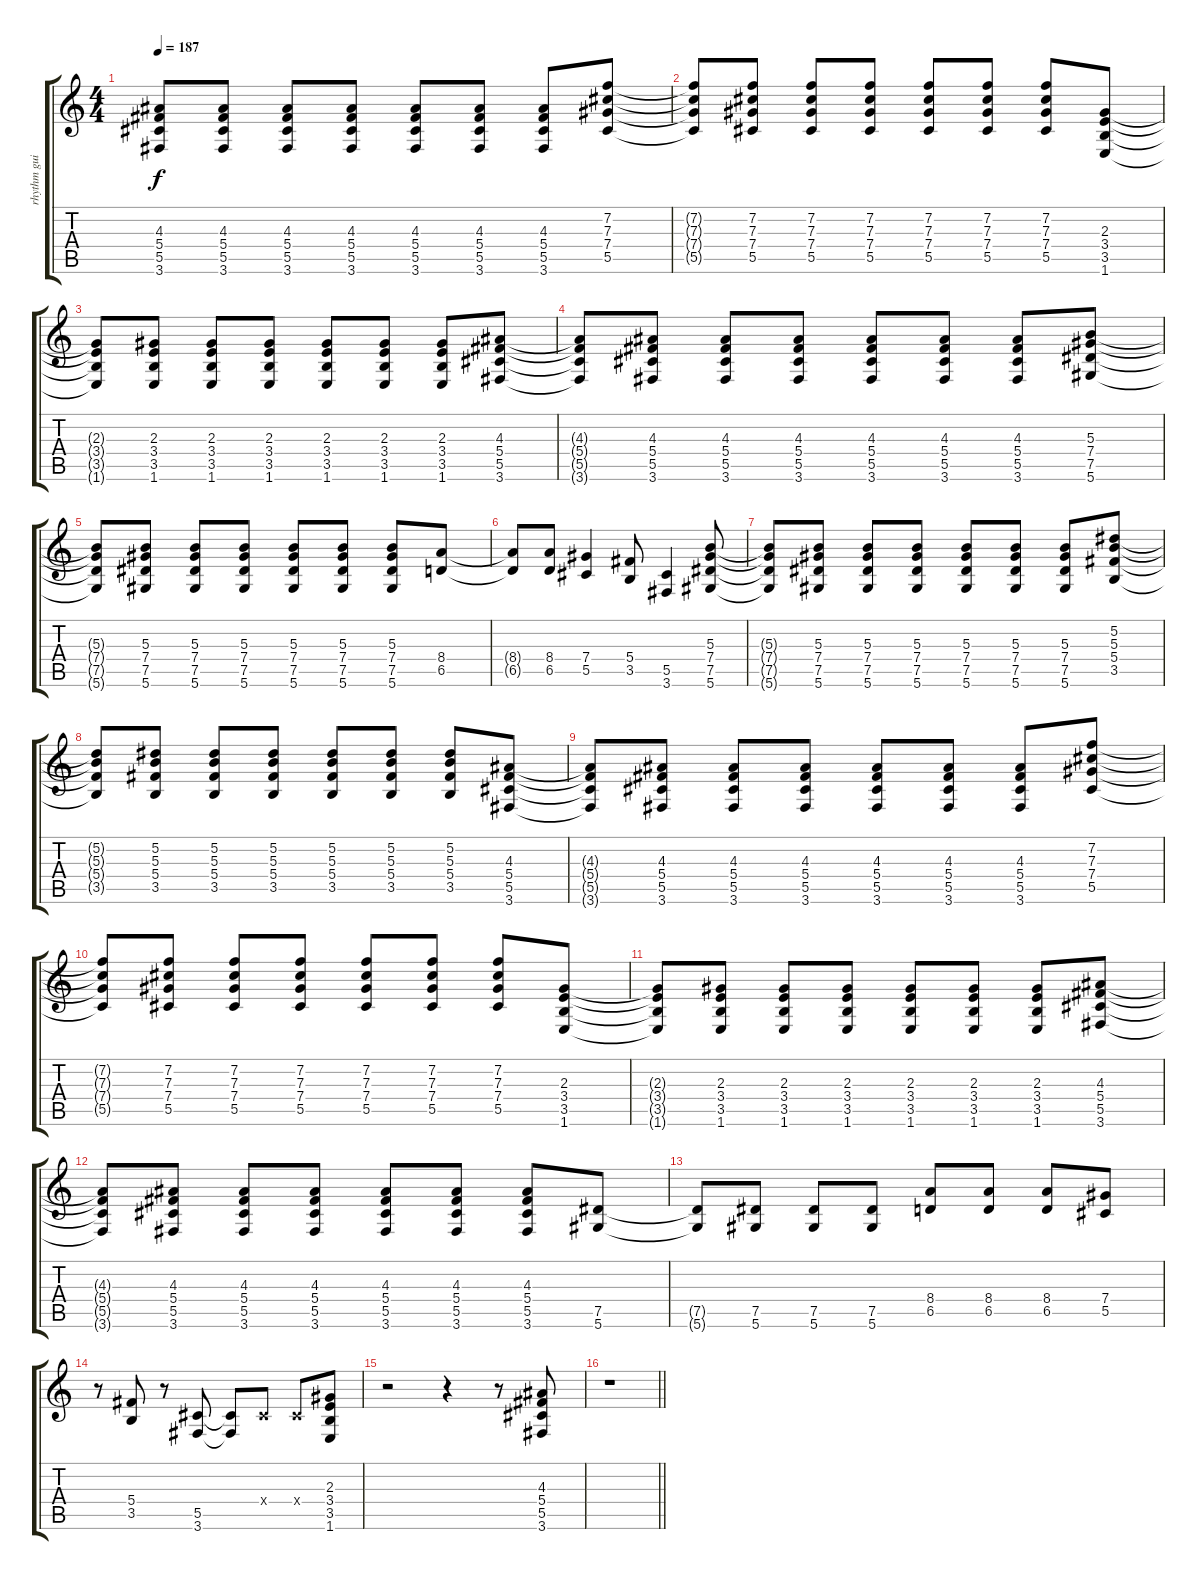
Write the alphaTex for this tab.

\track ("rhythm guitar" "rhythm gui") {instrument distortionguitar}
\staff {score tabs}
\tuning (Eb4 Bb3 Gb3 Db3 Ab2 Eb2) {hide}
\ts (4 4)
\tempo 187
\clef g2
\ks c
(4.3{t} 5.4{t} 5.5{t} 3.6{t}).8{dy f} (4.3 5.4 5.5 3.6).8 (4.3 5.4 5.5 3.6).8 (4.3 5.4 5.5 3.6).8 (4.3 5.4 5.5 3.6).8 (4.3 5.4 5.5 3.6).8 (4.3 5.4 5.5 3.6).8 (7.2 7.3 7.4 5.5).8 |
(7.2{t} 7.3{t} 7.4{t} 5.5{t}).8 (7.2 7.3 7.4 5.5).8 (7.2 7.3 7.4 5.5).8 (7.2 7.3 7.4 5.5).8 (7.2 7.3 7.4 5.5).8 (7.2 7.3 7.4 5.5).8 (7.2 7.3 7.4 5.5).8 (2.3 3.4 3.5 1.6).8 |
(2.3{t} 3.4{t} 3.5{t} 1.6{t}).8 (2.3 3.4 3.5 1.6).8 (2.3 3.4 3.5 1.6).8 (2.3 3.4 3.5 1.6).8 (2.3 3.4 3.5 1.6).8 (2.3 3.4 3.5 1.6).8 (2.3 3.4 3.5 1.6).8 (4.3 5.4 5.5 3.6).8 |
(4.3{t} 5.4{t} 5.5{t} 3.6{t}).8 (4.3 5.4 5.5 3.6).8 (4.3 5.4 5.5 3.6).8 (4.3 5.4 5.5 3.6).8 (4.3 5.4 5.5 3.6).8 (4.3 5.4 5.5 3.6).8 (4.3 5.4 5.5 3.6).8 (5.3 7.4 7.5 5.6).8 |
(5.3{t} 7.4{t} 7.5{t} 5.6{t}).8 (5.3 7.4 7.5 5.6).8 (5.3 7.4 7.5 5.6).8 (5.3 7.4 7.5 5.6).8 (5.3 7.4 7.5 5.6).8 (5.3 7.4 7.5 5.6).8 (5.3 7.4 7.5 5.6).8 (8.4 6.5).8 |
(8.4{t} 6.5{t}).8 (8.4 6.5).8 (7.4 5.5).4 (5.4 3.5).8 (5.5 3.6).4 (5.3 7.4 7.5 5.6).8 |
(5.3{t} 7.4{t} 7.5{t} 5.6{t}).8 (5.3 7.4 7.5 5.6).8 (5.3 7.4 7.5 5.6).8 (5.3 7.4 7.5 5.6).8 (5.3 7.4 7.5 5.6).8 (5.3 7.4 7.5 5.6).8 (5.3 7.4 7.5 5.6).8 (5.2 5.3 5.4 3.5).8 |
(5.2{t} 5.3{t} 5.4{t} 3.5{t}).8 (5.2 5.3 5.4 3.5).8 (5.2 5.3 5.4 3.5).8 (5.2 5.3 5.4 3.5).8 (5.2 5.3 5.4 3.5).8 (5.2 5.3 5.4 3.5).8 (5.2 5.3 5.4 3.5).8 (4.3 5.4 5.5 3.6).8 |
(4.3{t} 5.4{t} 5.5{t} 3.6{t}).8 (4.3 5.4 5.5 3.6).8 (4.3 5.4 5.5 3.6).8 (4.3 5.4 5.5 3.6).8 (4.3 5.4 5.5 3.6).8 (4.3 5.4 5.5 3.6).8 (4.3 5.4 5.5 3.6).8 (7.2 7.3 7.4 5.5).8 |
(7.2{t} 7.3{t} 7.4{t} 5.5{t}).8 (7.2 7.3 7.4 5.5).8 (7.2 7.3 7.4 5.5).8 (7.2 7.3 7.4 5.5).8 (7.2 7.3 7.4 5.5).8 (7.2 7.3 7.4 5.5).8 (7.2 7.3 7.4 5.5).8 (2.3 3.4 3.5 1.6).8 |
(2.3{t} 3.4{t} 3.5{t} 1.6{t}).8 (2.3 3.4 3.5 1.6).8 (2.3 3.4 3.5 1.6).8 (2.3 3.4 3.5 1.6).8 (2.3 3.4 3.5 1.6).8 (2.3 3.4 3.5 1.6).8 (2.3 3.4 3.5 1.6).8 (4.3 5.4 5.5 3.6).8 |
(4.3{t} 5.4{t} 5.5{t} 3.6{t}).8 (4.3 5.4 5.5 3.6).8 (4.3 5.4 5.5 3.6).8 (4.3 5.4 5.5 3.6).8 (4.3 5.4 5.5 3.6).8 (4.3 5.4 5.5 3.6).8 (4.3 5.4 5.5 3.6).8 (7.5 5.6).8 |
(7.5{t} 5.6{t}).8 (7.5 5.6).8 (7.5 5.6).8 (7.5 5.6).8 (8.4 6.5).8 (8.4 6.5).8 (8.4 6.5).8 (7.4 5.5).8 |
r.8 (5.4 3.5).8 r.8 (5.5 3.6).8 (5.5{t} 3.6{t}).8 0.4{x}.8 0.4{x}.8 (2.3 3.4 3.5 1.6).8 |
r.2 r.4 r.8 (4.3 5.4 5.5 3.6).8 |
\barLineRight lightlight
r.1
